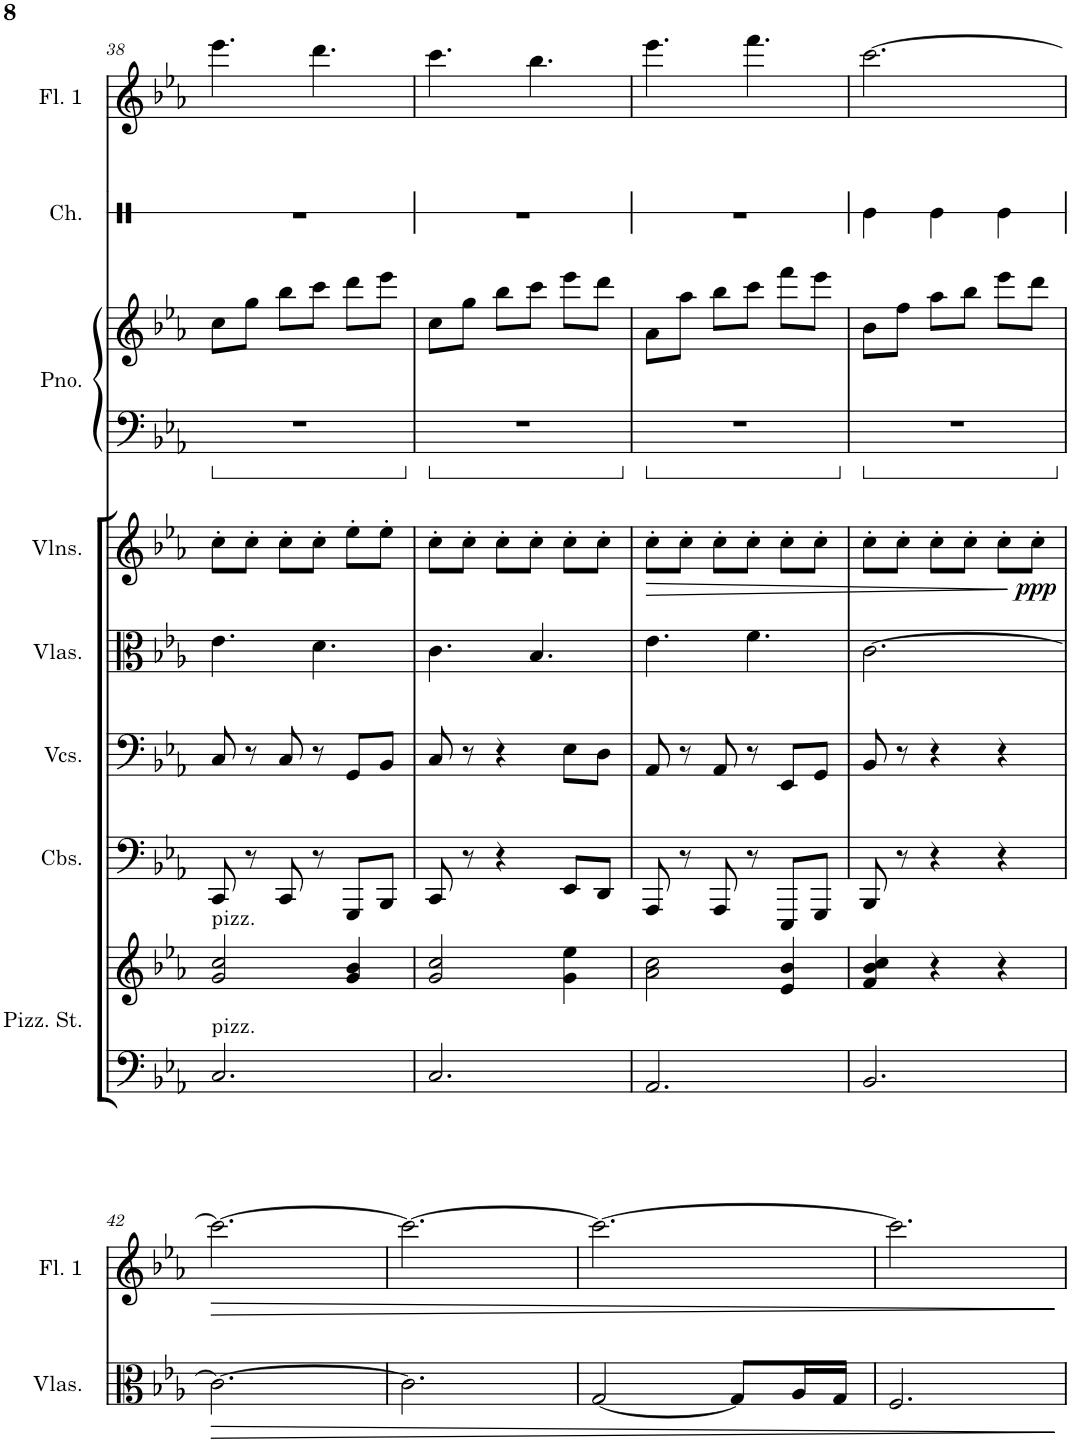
**kern	**kern	**kern	**kern	**kern	**dynam	**kern	**dynam	**kern	**kern	**kern	**dynam
*part7	*part7	*part6	*part5	*part4	*part4	*part3	*part3	*part2	*part2	*part1	*part1
*staff9	*staff8	*staff7	*staff6	*staff5	*staff5	*staff4	*staff4	*staff3	*staff2	*staff1	*staff1
*I"Pizzicato Strings	*	*I"Contrabasses	*I"Violoncellos	*I"Violas	*	*I"Violins	*	*I"Piano	*	*I"Flute 1	*
*I'Pizz. St.	*	*I'Cbs.	*I'Vcs.	*I'Vlas.	*	*I'Vlns.	*	*I'Pno.	*	*I'Fl. 1	*
!!LO:PB:g=z
*clefF4	*clefG2	*clefF4	*clefF4	*clefC3	*	*clefG2	*	*clefF4	*clefG2	*clefG2	*
*k[b-e-a-]	*k[b-e-a-]	*k[b-e-a-]	*k[b-e-a-]	*k[b-e-a-]	*	*k[b-e-a-]	*	*k[b-e-a-]	*k[b-e-a-]	*k[b-e-a-]	*
*M3/4	*M3/4	*M3/4	*M3/4	*M3/4	*	*M3/4	*	*M3/4	*M3/4	*M3/4	*
=38	=38	=38	=38	=38	=38	=38	=38	=38	=38	=38	=38
!	!	!	!	!	!	!	!	!LO:TX:a:color=#FFFFFF:t=.	!	!	!
!	!LO:TX:a:t=pizz.	!	!	!	!	!	!	!	!	!	!
!LO:TX:a:t=pizz.	!	!	!	!	!	!	!	!	!	!	!
2.C/	2g/ 2cc/	8CC/	8C/	4.e-\	.	8cc'\L	.	2.r	8cc\L	4.eee-\	.
.	.	8r	8r	.	.	8cc'\J	.	.	8gg\J	.	.
.	.	8CC/	8C/	.	.	8cc'\L	.	.	8bb-\L	.	.
.	.	8r	8r	4.d\	.	8cc'\J	.	.	8ccc\J	4.ddd\	.
.	4g/ 4b-/	8GGG/L	8GG/L	.	.	8ee-'\L	.	.	8ddd\L	.	.
.	.	8BBB-/J	8BB-/J	.	.	8ee-'\J	.	.	8eee-\J	.	.
=39	=39	=39	=39	=39	=39	=39	=39	=39	=39	=39	=39
2.C/	2g/ 2cc/	8CC/	8C/	4.c\	.	8cc'\L	.	2.r	8cc\L	4.ccc\	.
.	.	8r	8r	.	.	8cc'\J	.	.	8gg\J	.	.
.	.	4r	4r	.	.	8cc'\L	.	.	8bb-\L	.	.
.	.	.	.	4.B-/	.	8cc'\J	.	.	8ccc\J	4.bb-\	.
.	4g\ 4ee-\	8EE-/L	8E-\L	.	.	8cc'\L	.	.	8eee-\L	.	.
.	.	8DD/J	8D\J	.	.	8cc'\J	.	.	8ddd\J	.	.
=40	=40	=40	=40	=40	=40	=40	=40	=40	=40	=40	=40
!	!	!	!	!	!	!	!LO:HP:b	!	!	!	!
2.AA-/	2a-\ 2cc\	8AAA-/	8AA-/	4.e-\	.	8cc'\L	>	2.r	8a-\L	4.eee-\	.
.	.	8r	8r	.	.	8cc'\J	.	.	8aa-\J	.	.
.	.	8AAA-/	8AA-/	.	.	8cc'\L	.	.	8bb-\L	.	.
.	.	8r	8r	4.f\	.	8cc'\J	.	.	8ccc\J	4.fff\	.
.	4e-/ 4b-/	8EEE-/L	8EE-/L	.	.	8cc'\L	.	.	8fff\L	.	.
.	.	8GGG/J	8GG/J	.	.	8cc'\J	.	.	8eee-\J	.	.
=41	=41	=41	=41	=41	=41	=41	=41	=41	=41	=41	=41
2.BB-/	4f/ 4b-/ 4cc/	8BBB-/	8BB-/	[2.c\	.	8cc'\L	.	2.r	8b-\L	[2.ccc\	.
.	.	8r	8r	.	.	8cc'\J	.	.	8ff\J	.	.
.	4r	4r	4r	.	.	8cc'\L	.	.	8aa-\L	.	.
.	.	.	.	.	.	8cc'\J	.	.	8bb-\J	.	.
.	4r	4r	4r	.	.	8cc'\L	.	.	8eee-\L	.	.
!	!	!	!	!	!	!	!LO:DY:n=1:b	!	!	!	!
.	.	.	.	.	.	8cc'\J	] ppp	.	8ddd\J	.	.
!!LO:LB:g=z
=42	=42	=42	=42	=42	=42	=42	=42	=42	=42	=42	=42
!	!	!	!	!	!LO:HP:b	!	!	!	!	!	!LO:HP:b
2.r	2.r	2.r	2.r	2.c\_	>	2.r	.	2.r	2.r	2.ccc\_	>
=43	=43	=43	=43	=43	=43	=43	=43	=43	=43	=43	=43
2.r	2.r	2.r	2.r	2.c\]	.	2.r	.	2.r	2.r	2.ccc\_	.
=44	=44	=44	=44	=44	=44	=44	=44	=44	=44	=44	=44
2.r	2.r	2.r	2.r	[2G/	.	2.r	.	2.r	2.r	2.ccc\_	.
.	.	.	.	8G/L]	.	.	.	.	.	.	.
.	.	.	.	16A-/L	.	.	.	.	.	.	.
.	.	.	.	16G/JJ	.	.	.	.	.	.	.
=45	=45	=45	=45	=45	=45	=45	=45	=45	=45	=45	=45
2.r	2.r	2.r	2.r	2.F/	.	2.r	.	2.r	2.r	2.ccc\]	.
.	.	.	.	.	]	.	.	.	.	.	]
=	=	=	=	=	=	=	=	=	=	=	=
*-	*-	*-	*-	*-	*-	*-	*-	*-	*-	*-	*-
